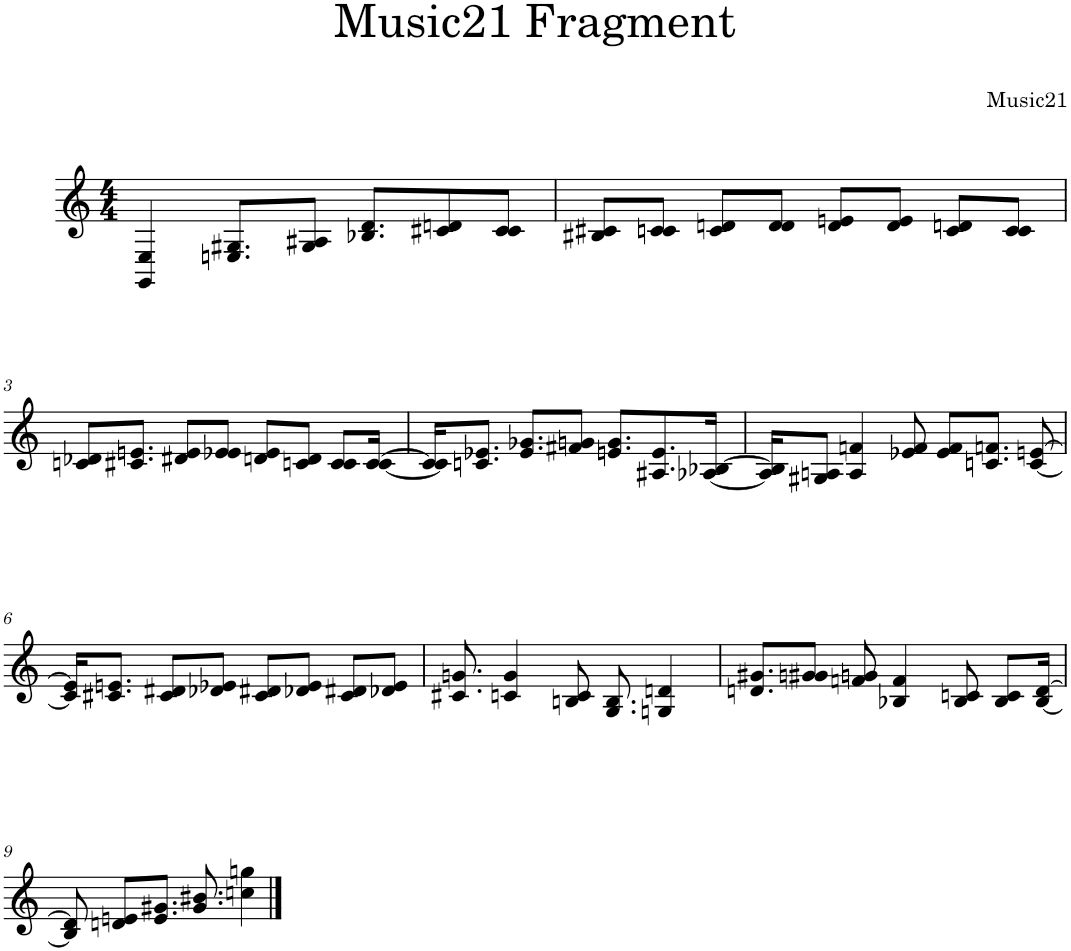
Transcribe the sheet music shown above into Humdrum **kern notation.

**kern
*part1
*staff1
*I"Piano
*I'Pno
*clefG2
*k[]
*M4/4
=1
4GG/ 4E/
8.En/ 8.G#X/L
8G#/ 8A#X/J
8.B-X/ 8.d/L
8c#X/ 8dn/
8c#/ 8c#/J
=2
8B#X/ 8c#X/L
8cn/ 8c/J
8c/ 8dn/L
8d/ 8d/J
8d/ 8en/L
8d/ 8e/J
8c/ 8dn/L
8c/ 8c/J
!!LO:LB:g=z
=3
8cn/ 8d-X/L
8.c#X/ 8.en/J
8d#X/ 8e/L
8e-X/ 8e-/J
8dn/ 8e-/L
8cn/ 8d/J
8c/ 8c/L
[16c/ [16c/Jk
=4
16c/] 16c/]KL
8.cn/ 8.e-X/J
8.e-/ 8.g-X/L
8f#X/ 8gn/J
8.en/ 8.g/L
8.A#X/ 8.e/
[16A-X/ [16B-X/Jk
=5
16A-/] 16B-/]KL
8G#X/ 8An/J
4A/ 4fn/
8e-X/ 8f/
8e-/ 8f/L
8.cn/ 8.fn/J
[8c/ [8en/
!!LO:LB:g=z
=6
16c/] 16e/]KL
8.c#X/ 8.en/J
8c#/ 8d#X/L
8d-X/ 8e-X/J
8c#/ 8d#X/L
8d-X/ 8e-/J
8c#/ 8d#X/L
8d-X/ 8e-/J
=7
8.c#X/ 8.gn/
4cn/ 4g/
8Bn/ 8c/
8.G/ 8.B/
4Gn/ 4dn/
=8
8.dn/ 8.g#X/L
8gn/ 8g#X/J
8fn/ 8gn/
4B-X/ 4f/
8B-/ 8cn/
8B-/ 8c/L
[16B-/ [16d/Jk
!!LO:LB:g=z
=9
8B-/] 8d/]
8dn/ 8en/L
8.e/ 8.g#X/J
8.g#/ 8.b#X/
4ccn\ 4ggn\
==
*-
